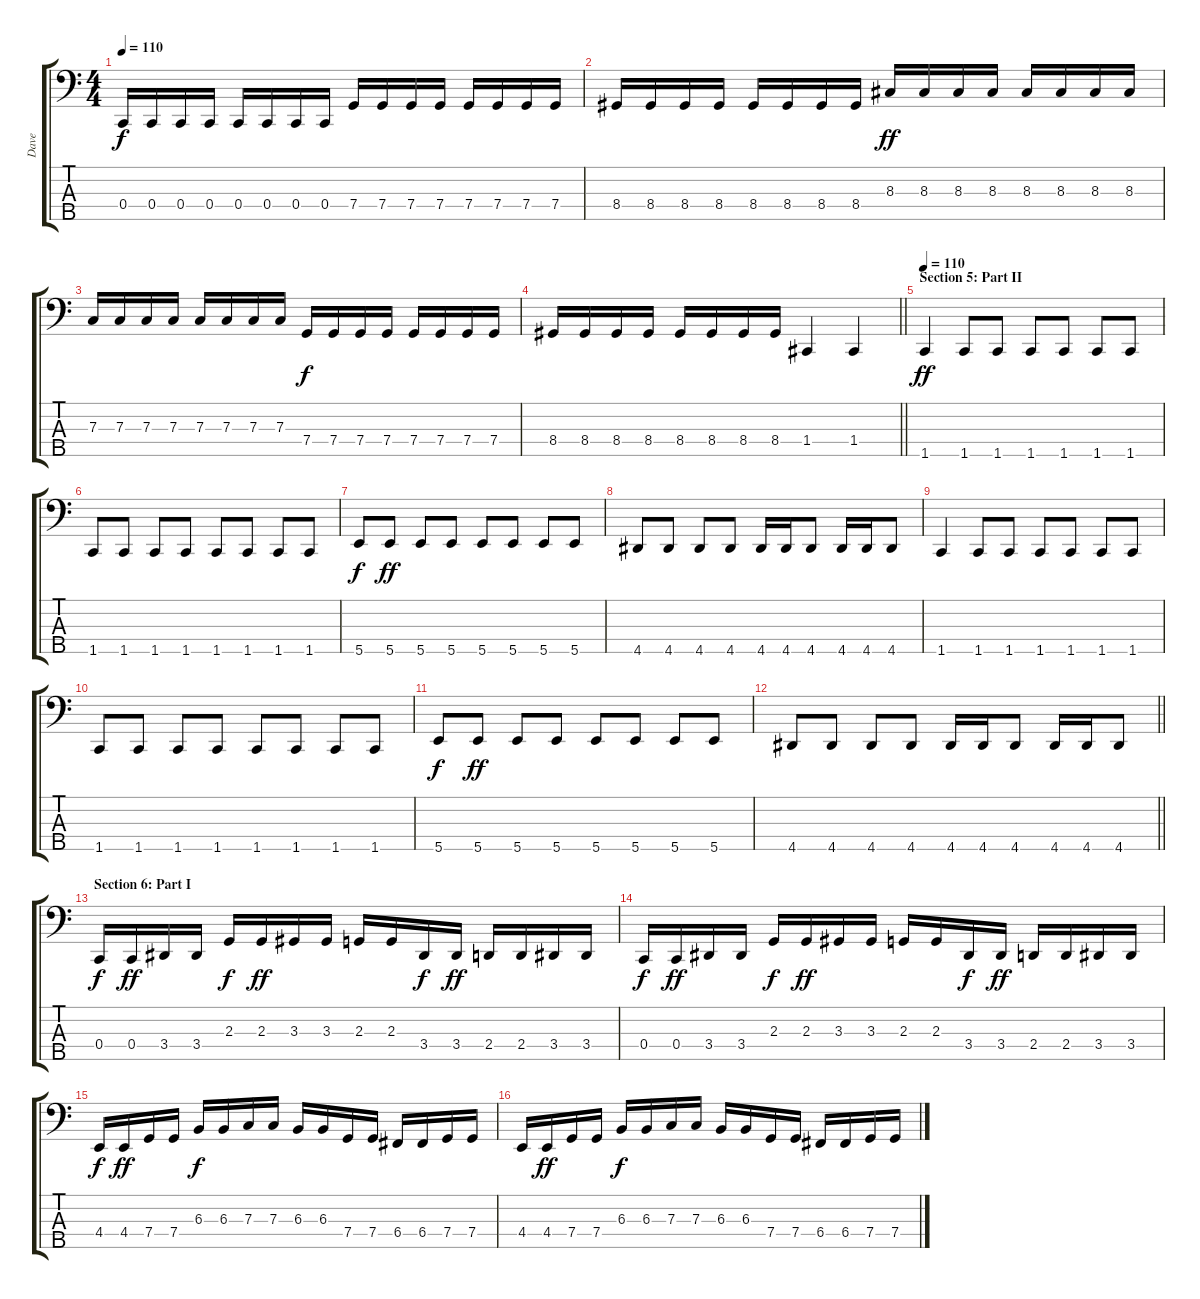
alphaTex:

\track ("Dave" "Dave") {instrument electricbasspick}
\staff {score tabs}
\tuning (Eb2 Bb1 F1 C1 B0) {hide}
\ts (4 4)
\tempo 110
\clef f4
\ks c
0.4.16{dy f} 0.4.16 0.4.16 0.4.16 0.4.16 0.4.16 0.4.16 0.4.16 7.4.16 7.4.16 7.4.16 7.4.16 7.4.16 7.4.16 7.4.16 7.4.16 |
8.4.16 8.4.16 8.4.16 8.4.16 8.4.16 8.4.16 8.4.16 8.4.16 8.3.16{dy ff} 8.3.16 8.3.16 8.3.16 8.3.16 8.3.16 8.3.16 8.3.16 |
7.3.16 7.3.16 7.3.16 7.3.16 7.3.16 7.3.16 7.3.16 7.3.16 7.4.16{dy f} 7.4.16 7.4.16 7.4.16 7.4.16 7.4.16 7.4.16 7.4.16 |
\barLineRight lightlight
8.4.16 8.4.16 8.4.16 8.4.16 8.4.16 8.4.16 8.4.16 8.4.16 1.4.4 1.4.4 |
\section ("" "Section 5: Part II")
\tempo 110
1.5.4{dy ff} 1.5.8 1.5.8 1.5.8 1.5.8 1.5.8 1.5.8 |
1.5.8 1.5.8 1.5.8 1.5.8 1.5.8 1.5.8 1.5.8 1.5.8 |
5.5.8{dy f} 5.5.8{dy ff} 5.5.8 5.5.8 5.5.8 5.5.8 5.5.8 5.5.8 |
4.5.8 4.5.8 4.5.8 4.5.8 4.5.16 4.5.16 4.5.8 4.5.16 4.5.16 4.5.8 |
1.5.4 1.5.8 1.5.8 1.5.8 1.5.8 1.5.8 1.5.8 |
1.5.8 1.5.8 1.5.8 1.5.8 1.5.8 1.5.8 1.5.8 1.5.8 |
5.5.8{dy f} 5.5.8{dy ff} 5.5.8 5.5.8 5.5.8 5.5.8 5.5.8 5.5.8 |
\barLineRight lightlight
4.5.8 4.5.8 4.5.8 4.5.8 4.5.16 4.5.16 4.5.8 4.5.16 4.5.16 4.5.8 |
\section ("" "Section 6: Part I")
0.4.16{dy f} 0.4.16{dy ff} 3.4.16 3.4.16 2.3.16{dy f} 2.3.16{dy ff} 3.3.16 3.3.16 2.3.16 2.3.16 3.4.16{dy f} 3.4.16{dy ff} 2.4.16 2.4.16 3.4.16 3.4.16 |
0.4.16{dy f} 0.4.16{dy ff} 3.4.16 3.4.16 2.3.16{dy f} 2.3.16{dy ff} 3.3.16 3.3.16 2.3.16 2.3.16 3.4.16{dy f} 3.4.16{dy ff} 2.4.16 2.4.16 3.4.16 3.4.16 |
4.4.16{dy f} 4.4.16{dy ff} 7.4.16 7.4.16 6.3.16{dy f} 6.3.16 7.3.16 7.3.16 6.3.16 6.3.16 7.4.16 7.4.16 6.4.16 6.4.16 7.4.16 7.4.16 |
4.4.16 4.4.16{dy ff} 7.4.16 7.4.16 6.3.16{dy f} 6.3.16 7.3.16 7.3.16 6.3.16 6.3.16 7.4.16 7.4.16 6.4.16 6.4.16 7.4.16 7.4.16
